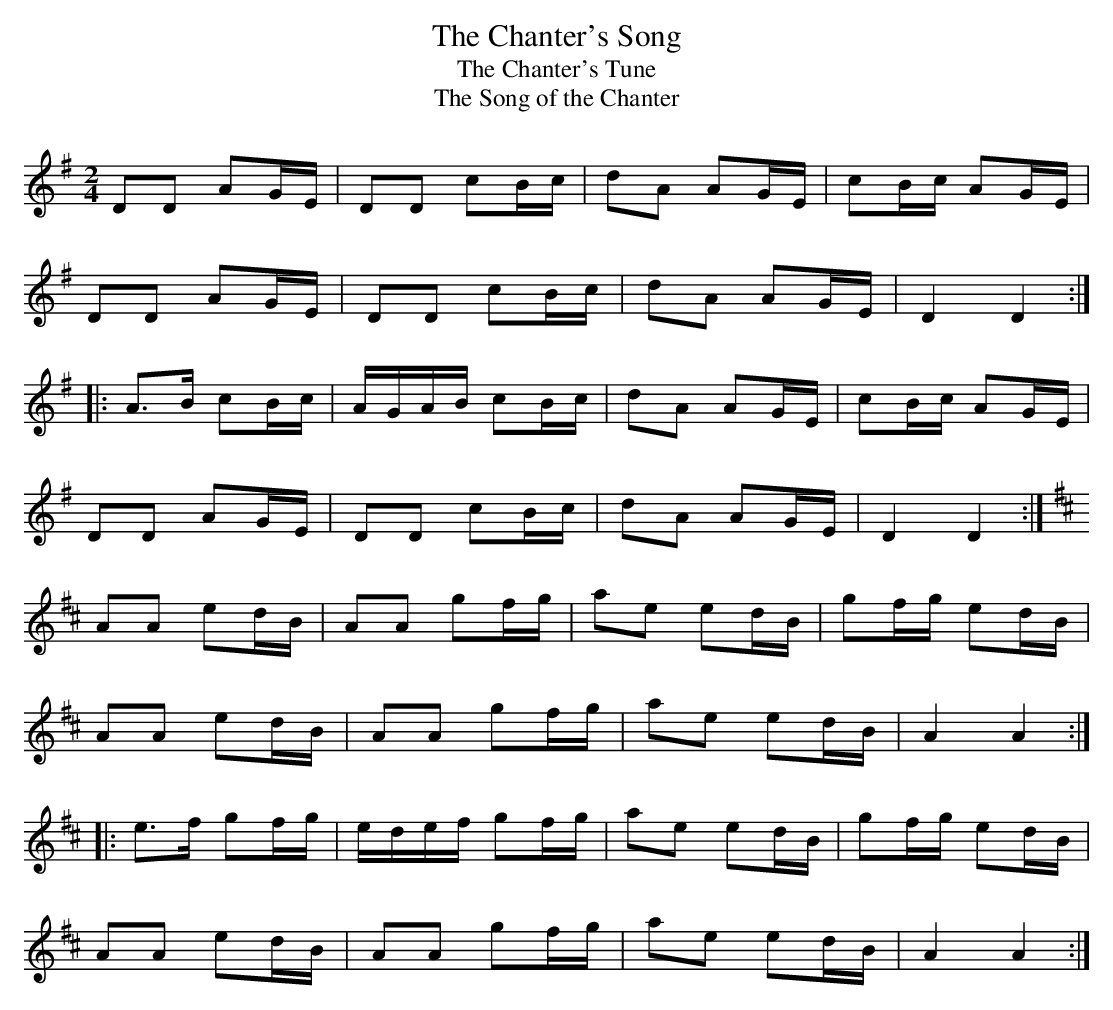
X:1
T:Chanter's Song, The
T:Chanter's Tune, The
T:Song of the Chanter, The
M:2/4
L:1/8
K:Dmix
DD AG/E/|DD cB/c/|dA AG/E/|cB/c/ AG/E/|
DD AG/E/|DD cB/c/|dA AG/E/|D2 D2:|
|:A>B cB/c/|A/G/A/B/ cB/c/|dA AG/E/|cB/c/ AG/E/|
DD AG/E/|DD cB/c/|dA AG/E/|D2 D2:|
K:Amix
AA ed/B/|AA gf/g/|ae ed/B/|gf/g/ ed/B/|
AA ed/B/|AA gf/g/|ae ed/B/|A2 A2:|
|:e>f gf/g/|e/d/e/f/ gf/g/|ae ed/B/|gf/g/ ed/B/|
AA ed/B/|AA gf/g/|ae ed/B/|A2 A2:|
